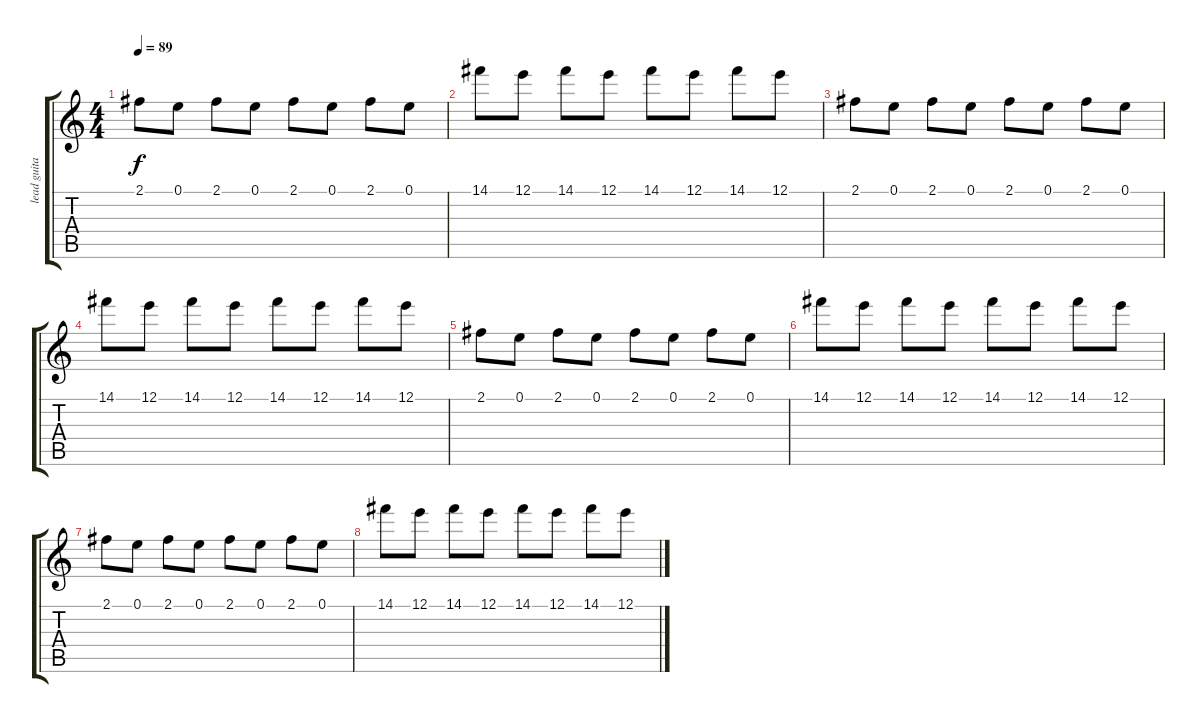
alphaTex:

\track ("lead guitar" "lead guita") {instrument overdrivenguitar}
\staff {score tabs}
\tuning (E4 B3 G3 D3 A2 E2) {hide}
\ts (4 4)
\tempo 89
\clef g2
\ks c
2.1.8{dy f volume 3} 0.1.8 2.1.8 0.1.8 2.1.8 0.1.8 2.1.8 0.1.8 |
14.1.8 12.1.8 14.1.8 12.1.8 14.1.8 12.1.8 14.1.8 12.1.8 |
2.1.8{volume 3} 0.1.8 2.1.8 0.1.8 2.1.8 0.1.8 2.1.8 0.1.8 |
14.1.8 12.1.8 14.1.8 12.1.8 14.1.8 12.1.8 14.1.8 12.1.8 |
2.1.8{volume 3} 0.1.8 2.1.8 0.1.8 2.1.8 0.1.8 2.1.8 0.1.8 |
14.1.8 12.1.8 14.1.8 12.1.8 14.1.8 12.1.8 14.1.8 12.1.8 |
2.1.8{volume 3} 0.1.8 2.1.8 0.1.8 2.1.8 0.1.8 2.1.8 0.1.8 |
14.1.8 12.1.8 14.1.8 12.1.8 14.1.8 12.1.8 14.1.8 12.1.8
